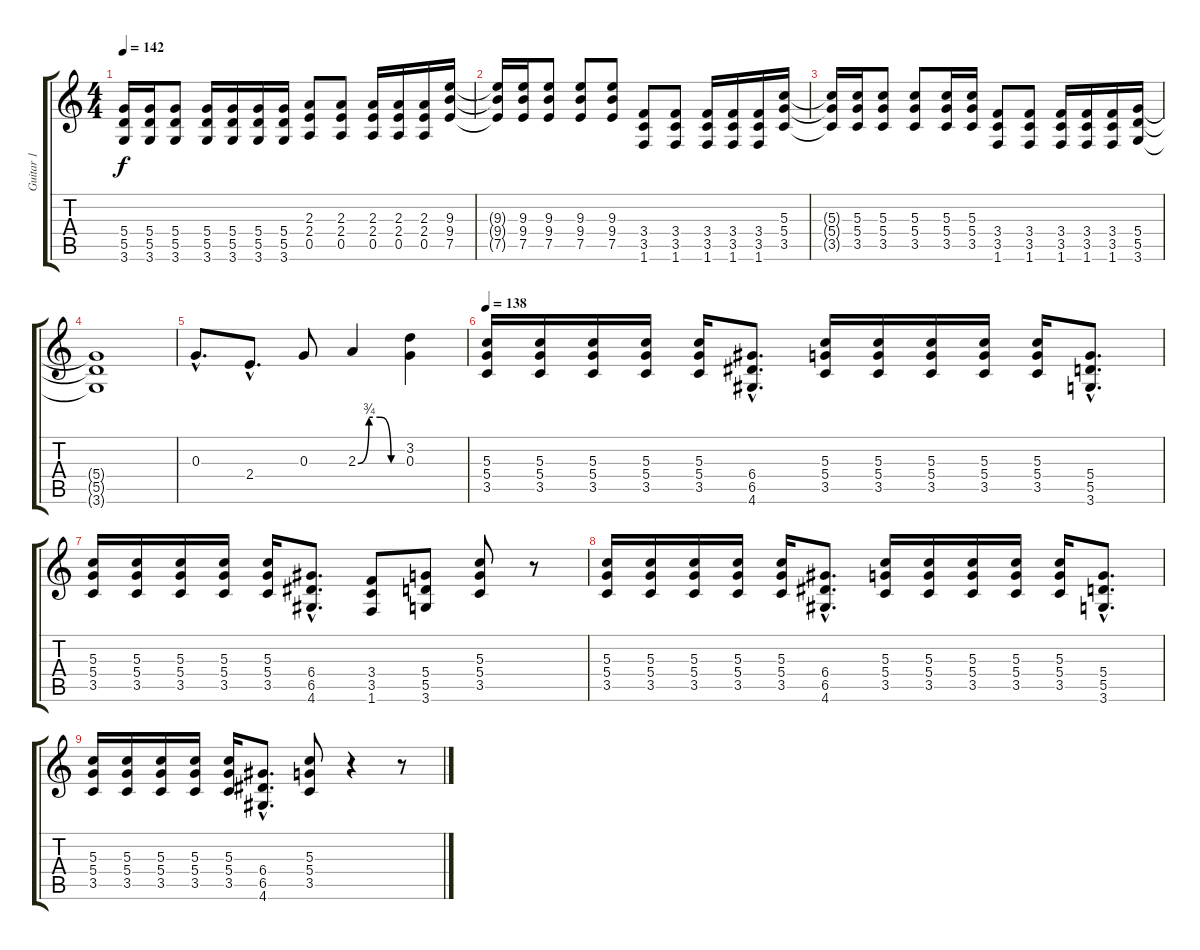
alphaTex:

\track ("Guitar 1" "Guitar 1") {instrument distortionguitar}
\staff {score tabs}
\tuning (E4 B3 G3 D3 A2 E2) {hide}
\ts (4 4)
\tempo 142
\clef g2
\ks c
(5.4{t} 5.5{t} 3.6{t}).16{dy f} (5.4 5.5 3.6).16 (5.4 5.5 3.6).8 (5.4 5.5 3.6).16 (5.4 5.5 3.6).16 (5.4 5.5 3.6).16 (5.4 5.5 3.6).16 (2.3 2.4 0.5).8 (2.3 2.4 0.5).8 (2.3 2.4 0.5).16 (2.3 2.4 0.5).16 (2.3 2.4 0.5).16 (9.3 9.4 7.5).16 |
(9.3{t} 9.4{t} 7.5{t}).16 (9.3 9.4 7.5).16 (9.3 9.4 7.5).8 (9.3 9.4 7.5).8 (9.3 9.4 7.5).8 (3.4 3.5 1.6).8 (3.4 3.5 1.6).8 (3.4 3.5 1.6).16 (3.4 3.5 1.6).16 (3.4 3.5 1.6).16 (5.3 5.4 3.5).16 |
(5.3{t} 5.4{t} 3.5{t}).16 (5.3 5.4 3.5).16 (5.3 5.4 3.5).8 (5.3 5.4 3.5).8 (5.3 5.4 3.5).16 (5.3 5.4 3.5).16 (3.4 3.5 1.6).8 (3.4 3.5 1.6).8 (3.4 3.5 1.6).16 (3.4 3.5 1.6).16 (3.4 3.5 1.6).16 (5.4 5.5 3.6).16 |
(5.4{t} 5.5{t} 3.6{t}).1 |
0.3{hac}.8{d} 2.4{hac}.8{d} 0.3.8 2.3{be (custom 0 0 15 3 30 3 45 0 60 0)}.4 (3.2 0.3).4 |
\tempo 138
(5.3 5.4 3.5).16 (5.3 5.4 3.5).16 (5.3 5.4 3.5).16 (5.3 5.4 3.5).16 (5.3 5.4 3.5).16 (6.4{hac} 6.5{hac} 4.6{hac}).8{d} (5.3 5.4 3.5).16 (5.3 5.4 3.5).16 (5.3 5.4 3.5).16 (5.3 5.4 3.5).16 (5.3 5.4 3.5).16 (5.4{hac} 5.5{hac} 3.6{hac}).8{d} |
(5.3 5.4 3.5).16 (5.3 5.4 3.5).16 (5.3 5.4 3.5).16 (5.3 5.4 3.5).16 (5.3 5.4 3.5).16 (6.4{hac} 6.5{hac} 4.6{hac}).8{d} (3.4 3.5 1.6).8 (5.4 5.5 3.6).8 (5.3 5.4 3.5).8 r.8 |
(5.3 5.4 3.5).16 (5.3 5.4 3.5).16 (5.3 5.4 3.5).16 (5.3 5.4 3.5).16 (5.3 5.4 3.5).16 (6.4{hac} 6.5{hac} 4.6{hac}).8{d} (5.3 5.4 3.5).16 (5.3 5.4 3.5).16 (5.3 5.4 3.5).16 (5.3 5.4 3.5).16 (5.3 5.4 3.5).16 (5.4{hac} 5.5{hac} 3.6{hac}).8{d} |
(5.3 5.4 3.5).16 (5.3 5.4 3.5).16 (5.3 5.4 3.5).16 (5.3 5.4 3.5).16 (5.3 5.4 3.5).16 (6.4{hac} 6.5{hac} 4.6{hac}).8{d} (5.3 5.4 3.5).8 r.4 r.8
